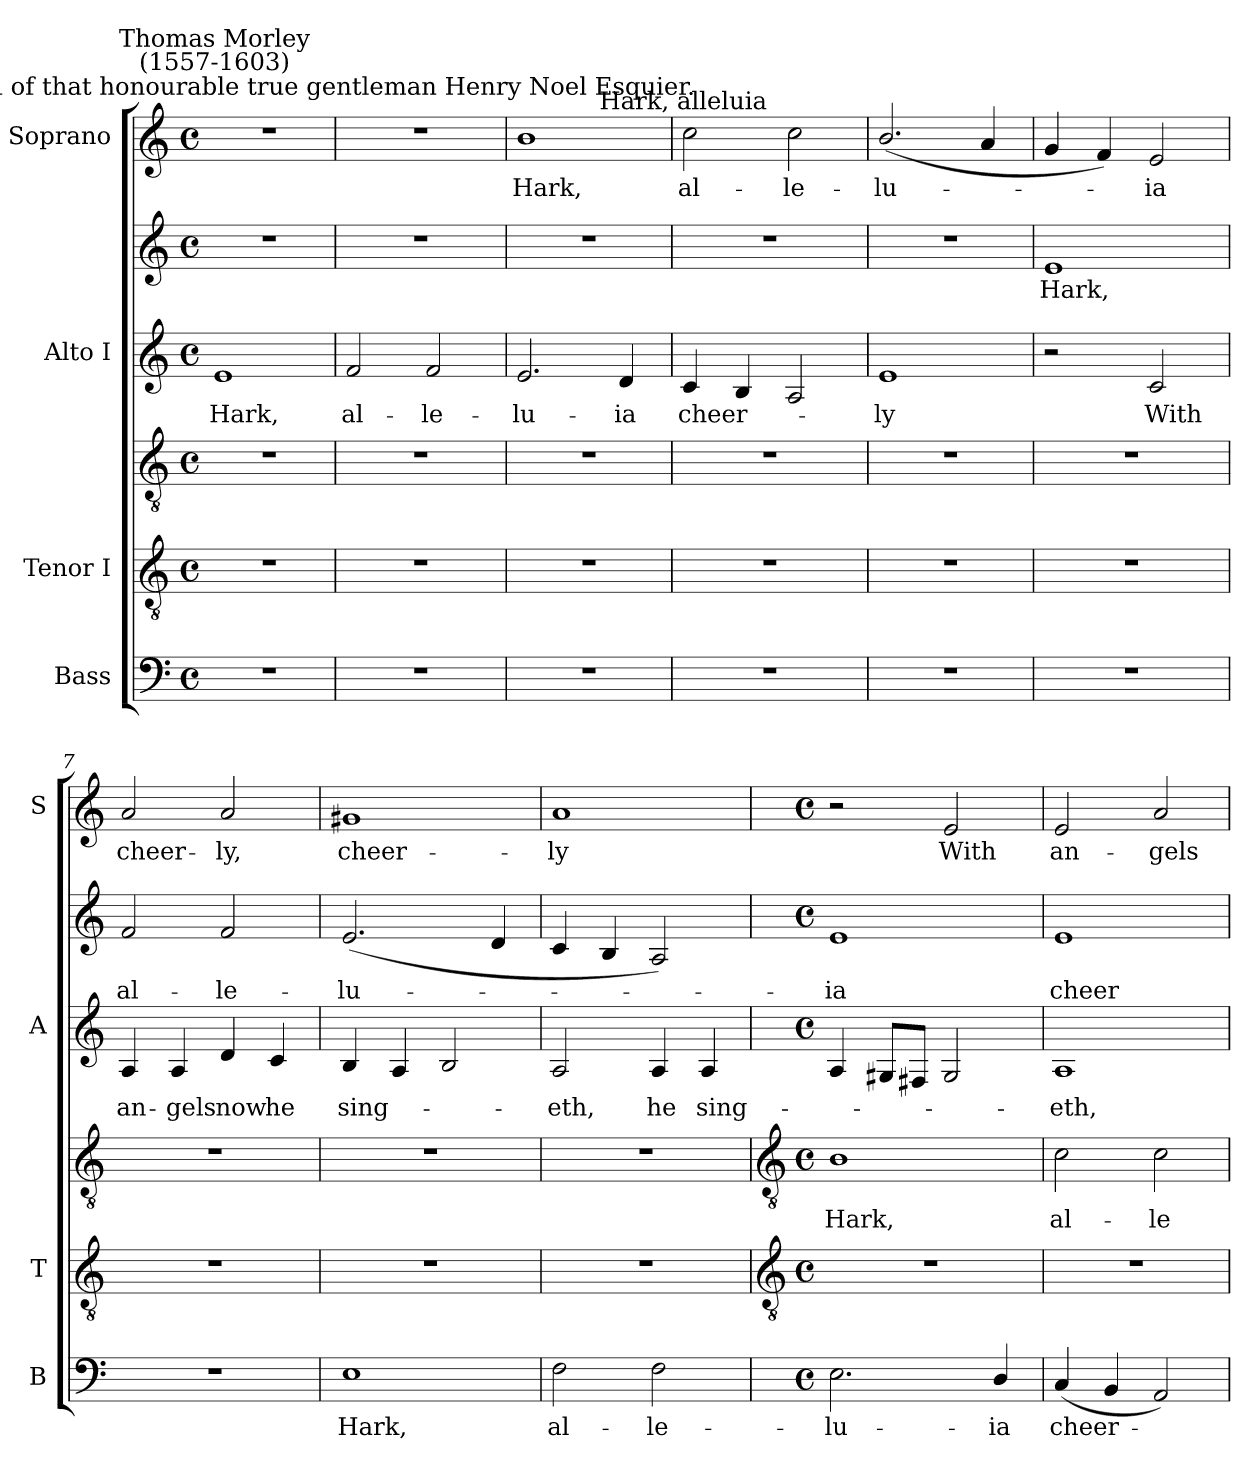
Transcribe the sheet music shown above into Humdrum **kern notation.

**kern	**text	**kern	**kern	**text	**kern	**text	**kern	**text	**kern	**text
*part4	*part4	*part3	*part3	*part3	*part2	*part2	*part2	*part2	*part1	*part1
*staff6	*staff6	*staff5	*staff4	*staff4	*staff3	*staff3	*staff2	*staff2	*staff1	*staff1
*I"Bass	*	*I"Tenor I	*	*	*I"Alto I	*	*	*	*I"Soprano	*
*I'B	*	*I'T	*	*	*I'A	*	*	*	*I'S	*
*clefF4	*	*clefGv2	*clefGv2	*	*clefG2	*	*clefG2	*	*clefG2	*
*k[]	*	*k[]	*k[]	*	*k[]	*	*k[]	*	*k[]	*
*C:	*	*C:	*C:	*	*C:	*	*C:	*	*C:	*
*M4/4	*	*M4/4	*M4/4	*	*M4/4	*	*M4/4	*	*M4/4	*
*met(c)	*	*met(c)	*met(c)	*	*met(c)	*	*met(c)	*	*met(c)	*
=1	=1	=1	=1	=1	=1	=1	=1	=1	=1	=1
!	!	!	!	!	!	!	!	!	!LO:TX:a:cj:t=A reverend memoriall of that honourable true gentleman Henry Noel Esquier.	!
!	!	!	!	!	!	!	!	!	!LO:TX:a:cj:t=Thomas Morley\n(1557-1603)	!
!	!	!	!	!	!	!LO:LY:b	!	!	!	!
1r	.	1r	1r	.	1e	Hark,	1r	.	1r	.
=2	=2	=2	=2	=2	=2	=2	=2	=2	=2	=2
!	!	!	!	!	!	!LO:LY:b	!	!	!	!
1r	.	1r	1r	.	2f	al-	1r	.	1r	.
!	!	!	!	!	!	!LO:LY:b	!	!	!	!
.	.	.	.	.	2f	-le-	.	.	.	.
=3	=3	=3	=3	=3	=3	=3	=3	=3	=3	=3
!	!	!	!	!	!	!LO:LY:b	!	!	!	!LO:LY:b
1r	.	1r	1r	.	2.e	-lu-	1r	.	1b	Hark,
!	!	!	!	!	!	!LO:LY:b	!	!	!	!
.	.	.	.	.	4d	-ia	.	.	.	.
=4	=4	=4	=4	=4	=4	=4	=4	=4	=4	=4
!	!	!	!	!	!	!	!	!	!LO:TX:a:cj:t=Hark, alleluia	!
!	!	!	!	!	!	!LO:LY:b	!	!	!	!LO:LY:b
1r	.	1r	1r	.	4c	cheer-	1r	.	2cc	al-
.	.	.	.	.	4B	.	.	.	.	.
!	!	!	!	!	!	!	!	!	!	!LO:LY:b
.	.	.	.	.	2A	.	.	.	2cc	-le-
=5	=5	=5	=5	=5	=5	=5	=5	=5	=5	=5
!	!	!	!	!	!	!LO:LY:b	!	!	!	!LO:LY:b
1r	.	1r	1r	.	1e	ly	1r	.	(<2.b/	-lu-
.	.	.	.	.	.	.	.	.	4a	.
=6	=6	=6	=6	=6	=6	=6	=6	=6	=6	=6
!	!	!	!	!	!	!	!	!LO:LY:b	!	!
1r	.	1r	1r	.	2r	.	1e	Hark,	4g	.
.	.	.	.	.	.	.	.	.	4f)	.
!	!	!	!	!	!	!LO:LY:b	!	!	!	!LO:LY:b
.	.	.	.	.	2c	With	.	.	2e	ia
=7	=7	=7	=7	=7	=7	=7	=7	=7	=7	=7
!	!	!	!	!	!	!LO:LY:b	!	!LO:LY:b	!	!LO:LY:b
1r	.	1r	1r	.	4A	-an-	2f	al-	2a	cheer-
!	!	!	!	!	!	!LO:LY:b	!	!	!	!
.	.	.	.	.	4A	-gels	.	.	.	.
!	!	!	!	!	!	!LO:LY:b	!	!LO:LY:b	!	!LO:LY:b
.	.	.	.	.	4d	now	2f	-le-	2a	-ly,
!	!	!	!	!	!	!LO:LY:b	!	!	!	!
.	.	.	.	.	4c	he	.	.	.	.
=8	=8	=8	=8	=8	=8	=8	=8	=8	=8	=8
!	!LO:LY:b	!	!	!	!	!LO:LY:b	!	!LO:LY:b	!	!LO:LY:b
1E	Hark,	1r	1r	.	4B	sing-	(<2.e	lu-	1g#X	cheer-
.	.	.	.	.	4A	.	.	.	.	.
.	.	.	.	.	2B	.	.	.	.	.
.	.	.	.	.	.	.	4d	.	.	.
=9	=9	=9	=9	=9	=9	=9	=9	=9	=9	=9
!	!LO:LY:b	!	!	!	!	!LO:LY:b	!	!	!	!LO:LY:b
2F	al-	1r	1r	.	2A	eth,	4c	.	1a	-ly
.	.	.	.	.	.	.	4B	.	.	.
!	!LO:LY:b	!	!	!	!	!LO:LY:b	!	!	!	!
2F	-le-	.	.	.	4A	he	2A)	.	.	.
!	!	!	!	!	!	!LO:LY:b	!	!	!	!
.	.	.	.	.	4A	sing-	.	.	.	.
!!LO:LB:g=z
=10	=10	=10	=10	=10	=10	=10	=10	=10	=10	=10
*	*	*clefGv2	*clefGv2	*	*	*	*	*	*	*
*M4/4	*	*M4/4	*M4/4	*	*M4/4	*	*M4/4	*	*M4/4	*
*met(c)	*	*met(c)	*met(c)	*	*met(c)	*	*met(c)	*	*met(c)	*
!	!LO:LY:b	!	!	!LO:LY:b	!	!	!	!LO:LY:b	!	!
2.E	-lu-	1r	1B	Hark,	4A	.	1e	ia	2r	.
.	.	.	.	.	8G#XL	.	.	.	.	.
.	.	.	.	.	8F#XJ	.	.	.	.	.
!	!	!	!	!	!	!	!	!	!	!LO:LY:b
.	.	.	.	.	2G#	.	.	.	2e	With
!	!LO:LY:b	!	!	!	!	!	!	!	!	!
4D/	-ia	.	.	.	.	.	.	.	.	.
=11	=11	=11	=11	=11	=11	=11	=11	=11	=11	=11
!	!LO:LY:b	!	!	!LO:LY:b	!	!LO:LY:b	!	!LO:LY:b	!	!LO:LY:b
(<4C	cheer-	1r	2c	al-	1A	-eth,	1e	cheer-	2e	an-
4BB	.	.	.	.	.	.	.	.	.	.
!	!	!	!	!LO:LY:b	!	!	!	!	!	!LO:LY:b
2AA)	.	.	2c	-le-	.	.	.	.	2a	-gels
=	=	=	=	=	=	=	=	=	=	=
*-	*-	*-	*-	*-	*-	*-	*-	*-	*-	*-
